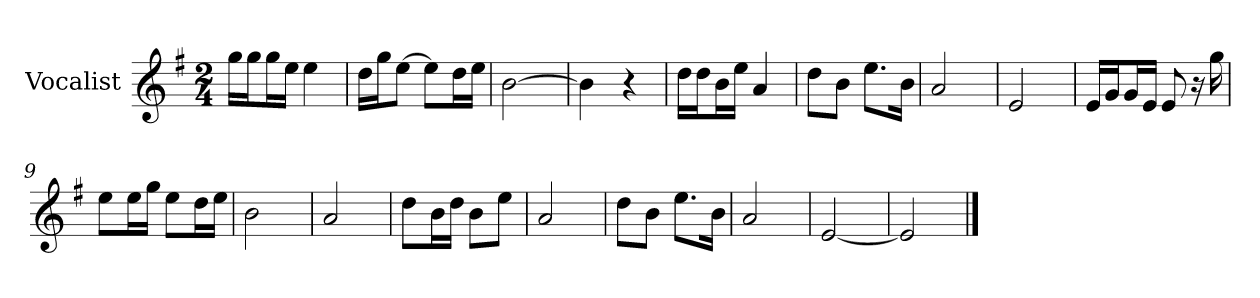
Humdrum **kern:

**kern
*part1
*staff1
*I"Vocalist
*k[f#]
*G:
*M2/4
=
16ggLL
16ggJ
16ggL
16eeJJ
4ee
=1
16ddLL
16ggJ
[8eeJ
8eeL]
16ddL
16eeJJ
=2
[2b
=3
4b]
4r
=4
16ddLL
16ddJ
16bL
16eeJJ
4a
=5
8ddL
8bJ
8.eeL
16bJk
=6
2a
=7
2e
=8
16eLL
16gJ
16gL
16eJJ
8e
16r
16gg
=9
8eeL
16eeL
16ggJJ
8eeL
16ddL
16eeJJ
=10
2b
=11
2a
=12
8ddL
16bL
16ddJJ
8bL
8eeJ
=13
2a
=14
8ddL
8bJ
8.eeL
16bJk
=15
2a
=16
[2e
=17
2e]
==
*-
